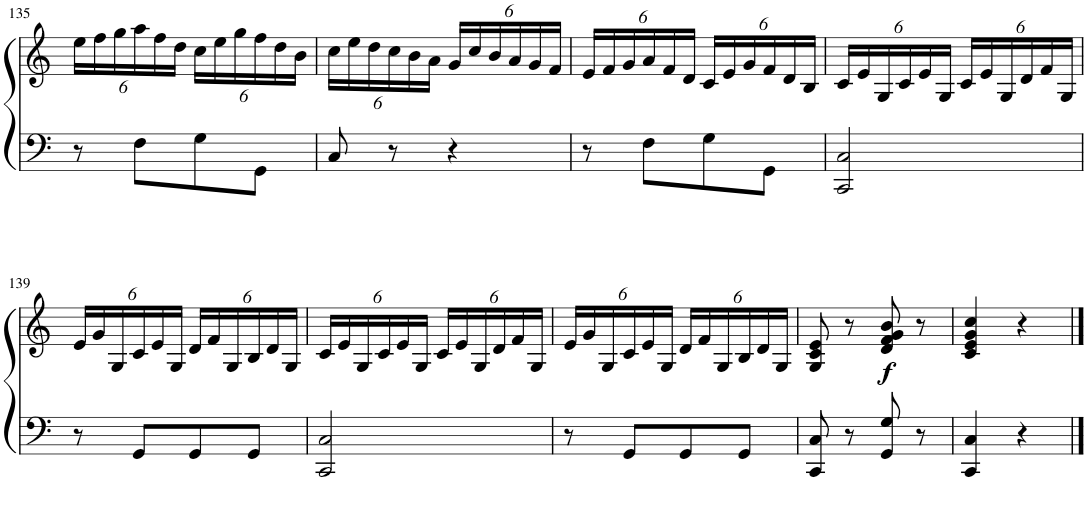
**kern	**kern	**dynam
*part1	*part1	*part1
*staff2	*staff1	*staff1/2
*I"Piano	*	*
*I'Pno.	*	*
!!LO:PB:g=z
*clefF4	*clefG2	*
*k[]	*k[]	*
*C:	*C:	*
*M2/4	*M2/4	*
*	*Xbrackettup	*
=135	=135	=135
8r	24ee\LL	.
.	24ff\	.
.	24gg\	.
8F\L	24aa\	.
.	24ff\	.
.	24dd\JJ	.
8G\	24cc\LL	.
.	24ee\	.
.	24gg\	.
8GG\J	24ff\	.
.	24dd\	.
.	24b\JJ	.
=136	=136	=136
8C/	24cc\LL	.
.	24ee\	.
.	24dd\	.
8r	24cc\	.
.	24b\	.
.	24a\JJ	.
4r	24g/LL	.
.	24cc/	.
.	24b/	.
.	24a/	.
.	24g/	.
.	24f/JJ	.
=137	=137	=137
8r	24e/LL	.
.	24f/	.
.	24g/	.
8F\L	24a/	.
.	24f/	.
.	24d/JJ	.
8G\	24c/LL	.
.	24e/	.
.	24g/	.
8GG\J	24f/	.
.	24d/	.
.	24B/JJ	.
=138	=138	=138
2CC/ 2C/	24c/LL	.
.	24e/	.
.	24G/	.
.	24c/	.
.	24e/	.
.	24G/JJ	.
.	24c/LL	.
.	24e/	.
.	24G/	.
.	24d/	.
.	24f/	.
.	24G/JJ	.
!!LO:LB:g=z
=139	=139	=139
8r	24e/LL	.
.	24g/	.
.	24G/	.
8GG/L	24c/	.
.	24e/	.
.	24G/JJ	.
8GG/	24d/LL	.
.	24f/	.
.	24G/	.
8GG/J	24B/	.
.	24d/	.
.	24G/JJ	.
=140	=140	=140
2CC/ 2C/	24c/LL	.
.	24e/	.
.	24G/	.
.	24c/	.
.	24e/	.
.	24G/JJ	.
.	24c/LL	.
.	24e/	.
.	24G/	.
.	24d/	.
.	24f/	.
.	24G/JJ	.
=141	=141	=141
8r	24e/LL	.
.	24g/	.
.	24G/	.
8GG/L	24c/	.
.	24e/	.
.	24G/JJ	.
8GG/	24d/LL	.
.	24f/	.
.	24G/	.
8GG/J	24B/	.
.	24d/	.
.	24G/JJ	.
=142	=142	=142
8CC/ 8C/	8G/ 8c/ 8e/	.
8r	8r	.
!	!	!LO:DY:b
8GG/ 8G/	8d/ 8f/ 8g/ 8b/	f
8r	8r	.
=143	=143	=143
4CC/ 4C/	4c/ 4e/ 4g/ 4cc/	.
4r	4r	.
==	==	==
*-	*-	*-
